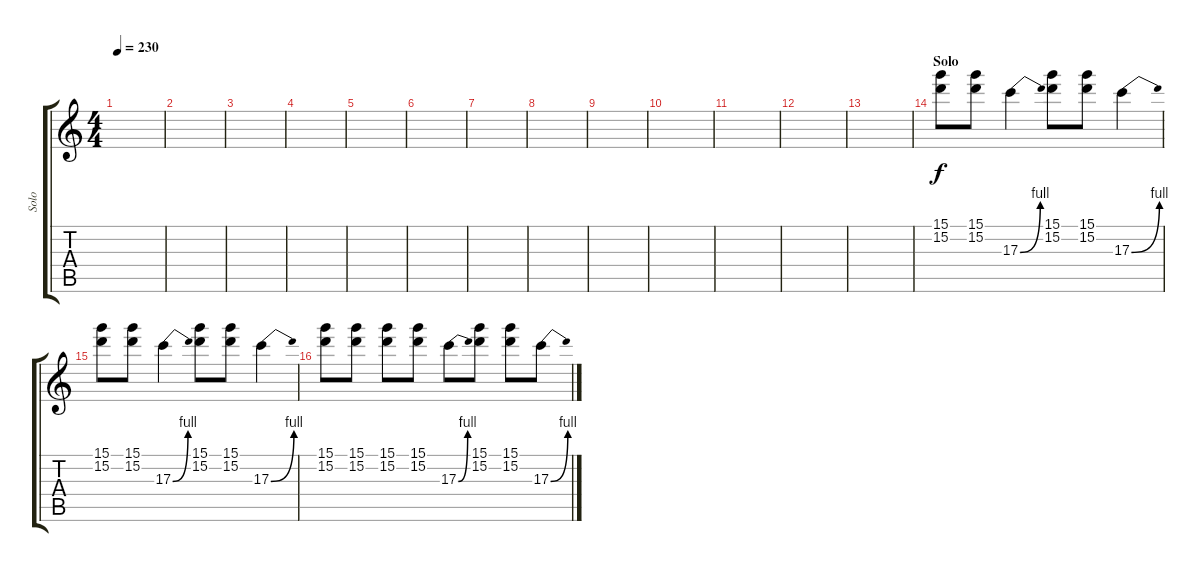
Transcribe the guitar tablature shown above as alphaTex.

\track ("Solo" "Solo") {instrument distortionguitar}
\staff {score tabs}
\tuning (E4 B3 G3 D3 A2 E2) {hide}
\ts (4 4)
\tempo 230
\clef g2
\ks c
|
|
|
|
|
|
|
|
|
|
|
|
|
\section ("" "Solo")
(15.1 15.2).8 (15.1 15.2).8 17.3{be (bend 0 0 60 4)}.4 (15.1 15.2).8 (15.1 15.2).8 17.3{be (bend 0 0 60 4)}.4 |
(15.1 15.2).8 (15.1 15.2).8 17.3{be (bend 0 0 60 4)}.4 (15.1 15.2).8 (15.1 15.2).8 17.3{be (bend 0 0 60 4)}.4 |
(15.1 15.2).8 (15.1 15.2).8 (15.1 15.2).8 (15.1 15.2).8 17.3{be (bend 0 0 60 4)}.8 (15.1 15.2).8 (15.1 15.2).8 17.3{be (bend 0 0 60 4)}.8
